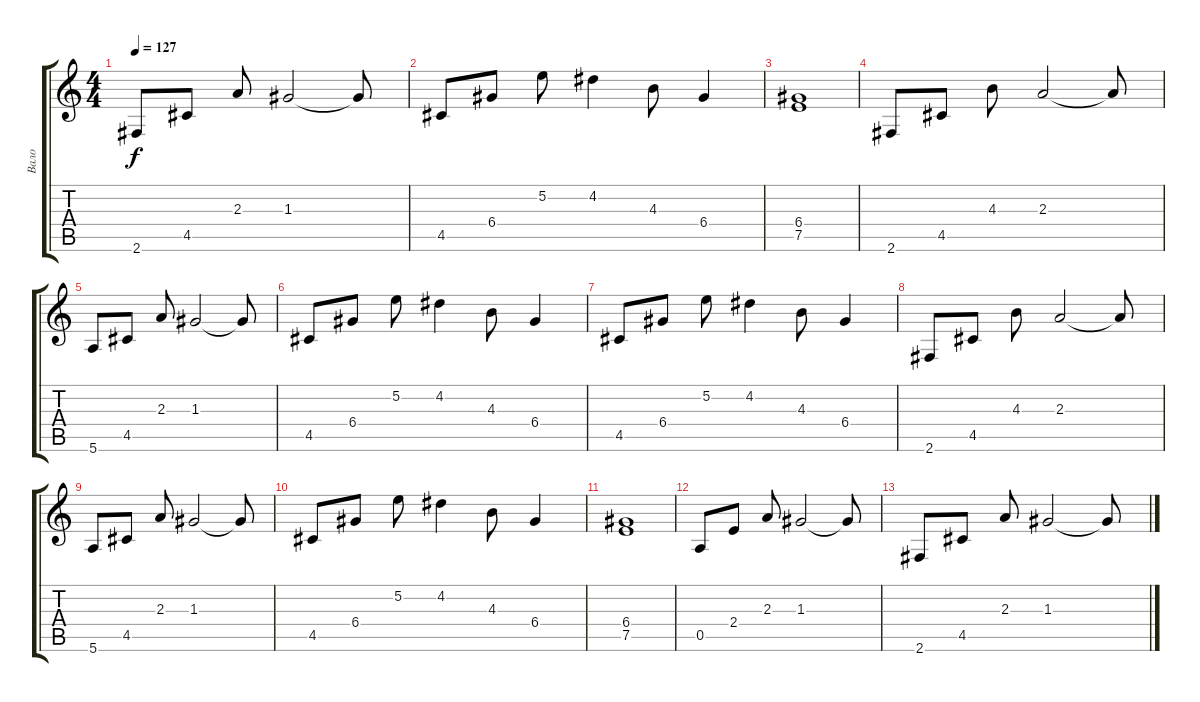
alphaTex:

\track ("Вало" "Вало") {instrument acousticguitarsteel}
\staff {score tabs}
\tuning (E4 B3 G3 D3 A2 E2) {hide}
\ts (4 4)
\tempo 127
\clef g2
\ks c
2.6.8{dy f} 4.5.8 2.3.8 1.3.2 1.3{t}.8 |
4.5.8 6.4.8 5.2.8 4.2.4 4.3.8 6.4.4 |
(6.4 7.5).1 |
2.6.8 4.5.8 4.3.8 2.3.2 2.3{t}.8 |
5.6.8 4.5.8 2.3.8 1.3.2 1.3{t}.8 |
4.5.8 6.4.8 5.2.8 4.2.4 4.3.8 6.4.4 |
4.5.8 6.4.8 5.2.8 4.2.4 4.3.8 6.4.4 |
2.6.8 4.5.8 4.3.8 2.3.2 2.3{t}.8 |
5.6.8 4.5.8 2.3.8 1.3.2 1.3{t}.8 |
4.5.8 6.4.8 5.2.8 4.2.4 4.3.8 6.4.4 |
(6.4 7.5).1 |
0.5.8 2.4.8 2.3.8 1.3.2 1.3{t}.8 |
2.6.8 4.5.8 2.3.8 1.3.2 1.3{t}.8
